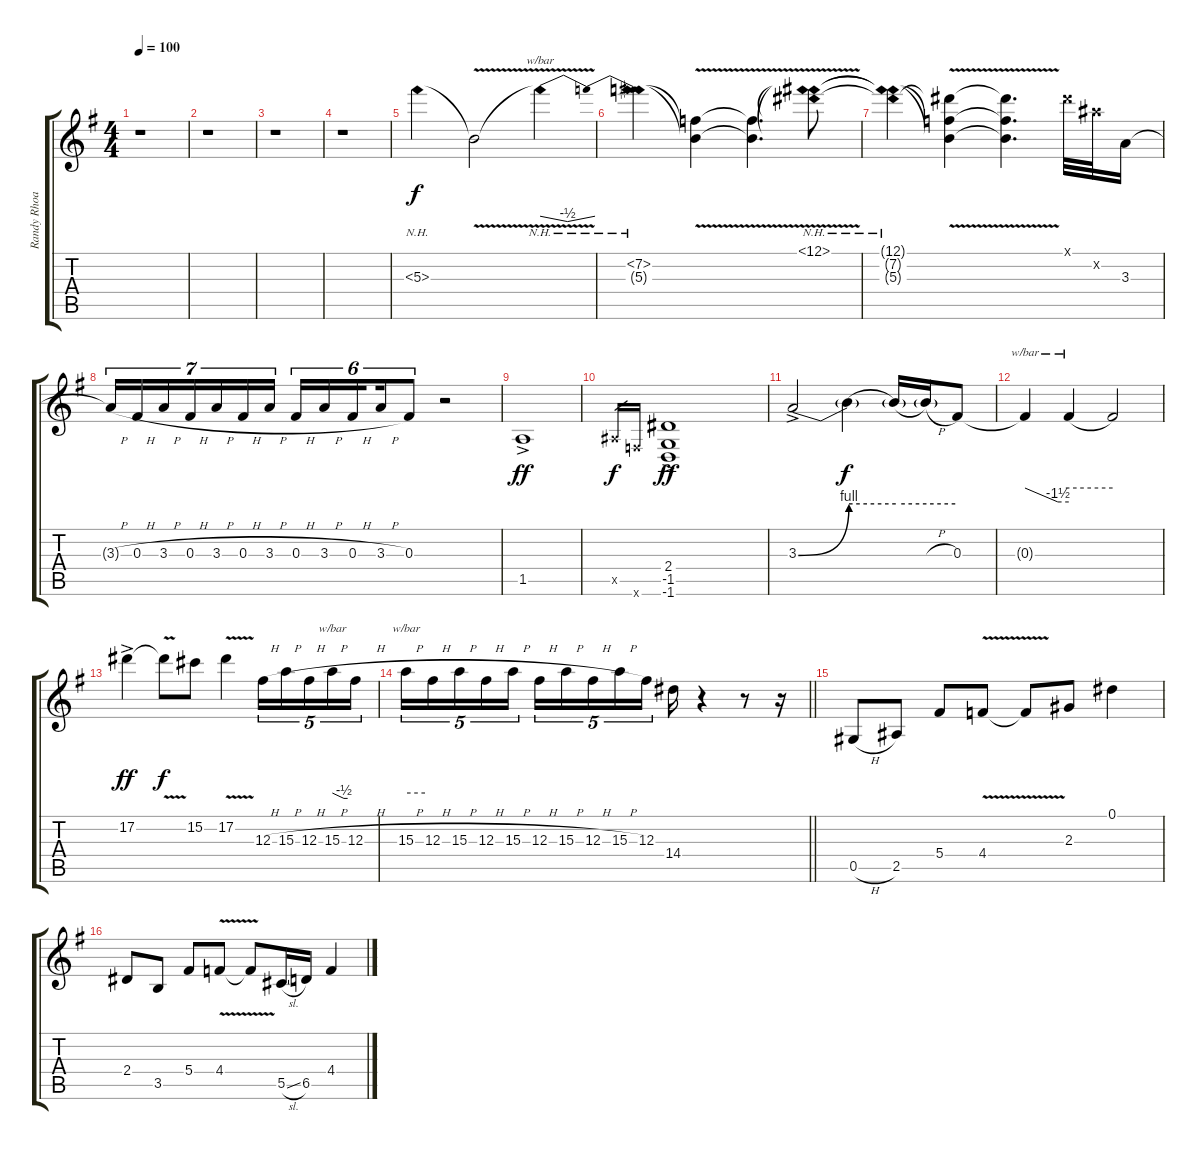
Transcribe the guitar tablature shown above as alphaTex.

\track ("Randy Rhoads" "Randy Rhoa") {instrument distortionguitar}
\staff {score tabs}
\tuning (Eb4 Bb3 Gb3 Db3 Ab2 Eb2) {hide}
\ts (4 4)
\tempo 100
\clef g2
\ks g
r.1{dy f instrument distortionguitar} |
r.1 |
r.1 |
r.1 |
5.3{nh}.4 5.3{v t}.2 5.3{nh t}.4{tbe (dip default 0 0 30 -2 60 0)} |
(7.2{nh} 5.3{nh t}).4 (7.2{v t} 5.3{v t}).4 (7.2{v t} 5.3{v t}).4{d} (12.1{nh} 7.2{nh t} 5.3{nh t}).8 |
(12.1{nh t} 7.2{nh t} 5.3{nh t}).4 (12.1{v t} 7.2{v t} 5.3{v t}).4 (12.1{v t} 7.2{v t} 5.3{v t}).4{d} 12.1{x}.32 12.2{x}.32 3.3.16 |
3.3{h t}.16{tu (7 4)} 0.3{h}.16{tu (7 4)} 3.3{h}.16{tu (7 4)} 0.3{h}.16{tu (7 4)} 3.3{h}.16{tu (7 4)} 0.3{h}.16{tu (7 4)} 3.3{h}.16{tu (7 4)} 0.3{h}.16{tu (6 4)} 3.3{h}.16{tu (6 4)} 0.3{h}.16{tu (6 4) beam splitsecondary} 3.3{h}.16{tu (6 4)} 0.3.8{tu (6 4)} r.2 |
1.5{ac}.1{dy ff} |
2.5{x}.16{gr dy f} 2.6{x}.16{gr} (2.4{ac} -1.5 -1.6).1{dy ff} |
3.3{be (bend 0 0 60 4) ac}.2 3.3{be (hold 0 4 60 4) t}.4{dy f} 3.3{be (hold 0 4 60 4) t}.16 3.3{h t}.16 0.3.8 |
0.3{t}.4{tbe (custom default 0 0 45 -6 60 -6)} 0.3{t}.4{tbe (hold default 0 0 60 0)} 0.3{t}.2 |
17.2{ac}.4{dy ff} 17.2{v t}.8{dy f} 15.2.8 17.2{v}.4 12.3{h}.16{tu (5 4)} 15.3{h}.16{tu (5 4)} 12.3{h}.16{tu (5 4)} 15.3{h}.16{tu (5 4) tbe (custom default 0 0 45 -2 60 -2)} 12.3{h}.16{tu (5 4)} |
\barLineRight lightlight
15.3{h}.16{tu (5 4) tbe (hold default 0 0 60 0)} 12.3{h}.16{tu (5 4)} 15.3{h}.16{tu (5 4)} 12.3{h}.16{tu (5 4)} 15.3{h}.16{tu (5 4)} 12.3{h}.16{tu (5 4)} 15.3{h}.16{tu (5 4)} 12.3{h}.16{tu (5 4)} 15.3{h}.16{tu (5 4)} 12.3.16{tu (5 4)} 14.4.16 r.4 r.8 r.16 |
0.5{h}.8 2.5.8 5.4.8 4.4{v}.8 4.4{v t}.8 2.3.8 0.1.4 |
2.4.8 3.5.8 5.4.8 4.4{v}.8 4.4{v t}.8 5.5{sl}.16 6.5.16 4.4.4
